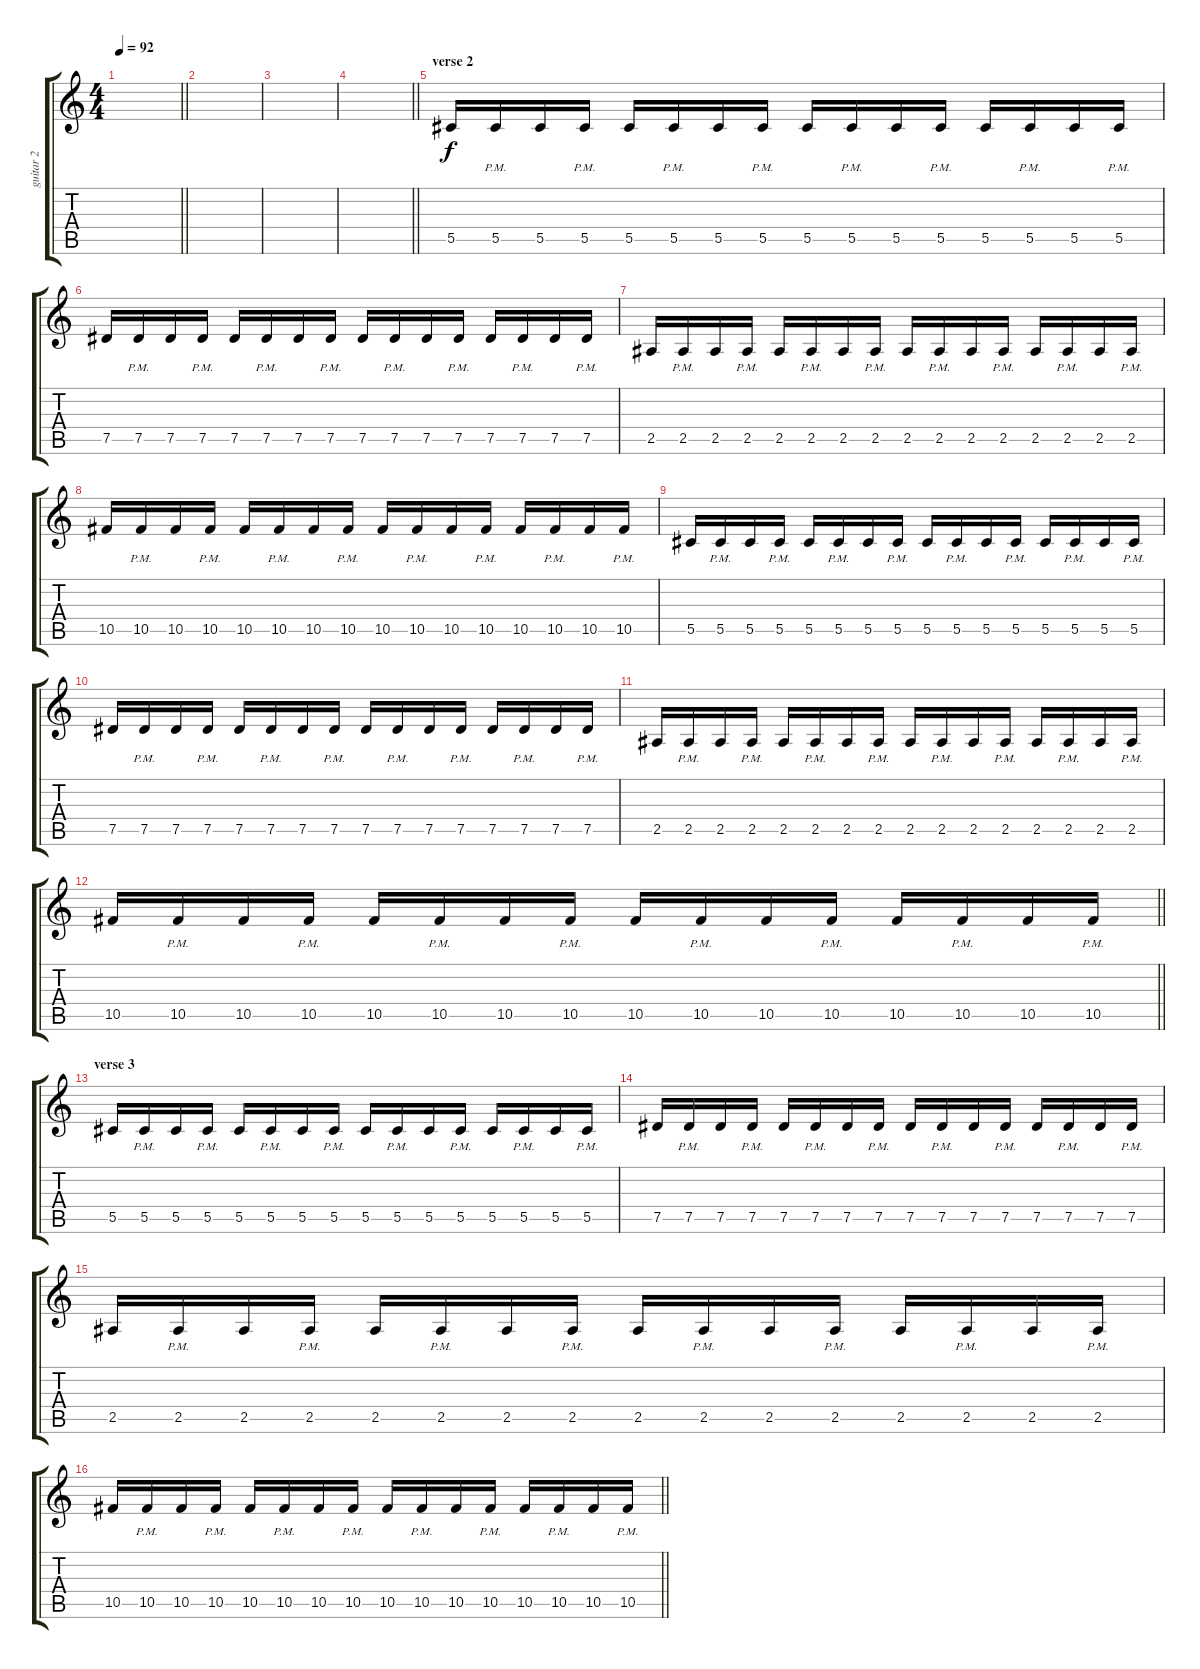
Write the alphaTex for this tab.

\track ("guitar 2" "guitar 2") {instrument electricguitarclean}
\staff {score tabs}
\tuning (Eb4 Bb3 Gb3 Db3 Ab2 Eb2) {hide}
\ts (4 4)
\tempo 92
\clef g2
\barLineRight lightlight
\ks c
|
|
|
\barLineRight lightlight
|
\section ("" "verse 2")
5.5.16 5.5{pm}.16 5.5.16 5.5{pm}.16 5.5.16 5.5{pm}.16 5.5.16 5.5{pm}.16 5.5.16 5.5{pm}.16 5.5.16 5.5{pm}.16 5.5.16 5.5{pm}.16 5.5.16 5.5{pm}.16 |
7.5.16 7.5{pm}.16 7.5.16 7.5{pm}.16 7.5.16 7.5{pm}.16 7.5.16 7.5{pm}.16 7.5.16 7.5{pm}.16 7.5.16 7.5{pm}.16 7.5.16 7.5{pm}.16 7.5.16 7.5{pm}.16 |
2.5.16 2.5{pm}.16 2.5.16 2.5{pm}.16 2.5.16 2.5{pm}.16 2.5.16 2.5{pm}.16 2.5.16 2.5{pm}.16 2.5.16 2.5{pm}.16 2.5.16 2.5{pm}.16 2.5.16 2.5{pm}.16 |
10.5.16 10.5{pm}.16 10.5.16 10.5{pm}.16 10.5.16 10.5{pm}.16 10.5.16 10.5{pm}.16 10.5.16 10.5{pm}.16 10.5.16 10.5{pm}.16 10.5.16 10.5{pm}.16 10.5.16 10.5{pm}.16 |
5.5.16 5.5{pm}.16 5.5.16 5.5{pm}.16 5.5.16 5.5{pm}.16 5.5.16 5.5{pm}.16 5.5.16 5.5{pm}.16 5.5.16 5.5{pm}.16 5.5.16 5.5{pm}.16 5.5.16 5.5{pm}.16 |
7.5.16 7.5{pm}.16 7.5.16 7.5{pm}.16 7.5.16 7.5{pm}.16 7.5.16 7.5{pm}.16 7.5.16 7.5{pm}.16 7.5.16 7.5{pm}.16 7.5.16 7.5{pm}.16 7.5.16 7.5{pm}.16 |
2.5.16 2.5{pm}.16 2.5.16 2.5{pm}.16 2.5.16 2.5{pm}.16 2.5.16 2.5{pm}.16 2.5.16 2.5{pm}.16 2.5.16 2.5{pm}.16 2.5.16 2.5{pm}.16 2.5.16 2.5{pm}.16 |
\barLineRight lightlight
10.5.16 10.5{pm}.16 10.5.16 10.5{pm}.16 10.5.16 10.5{pm}.16 10.5.16 10.5{pm}.16 10.5.16 10.5{pm}.16 10.5.16 10.5{pm}.16 10.5.16 10.5{pm}.16 10.5.16 10.5{pm}.16 |
\section ("" "verse 3 ")
5.5.16 5.5{pm}.16 5.5.16 5.5{pm}.16 5.5.16 5.5{pm}.16 5.5.16 5.5{pm}.16 5.5.16 5.5{pm}.16 5.5.16 5.5{pm}.16 5.5.16 5.5{pm}.16 5.5.16 5.5{pm}.16 |
7.5.16 7.5{pm}.16 7.5.16 7.5{pm}.16 7.5.16 7.5{pm}.16 7.5.16 7.5{pm}.16 7.5.16 7.5{pm}.16 7.5.16 7.5{pm}.16 7.5.16 7.5{pm}.16 7.5.16 7.5{pm}.16 |
2.5.16 2.5{pm}.16 2.5.16 2.5{pm}.16 2.5.16 2.5{pm}.16 2.5.16 2.5{pm}.16 2.5.16 2.5{pm}.16 2.5.16 2.5{pm}.16 2.5.16 2.5{pm}.16 2.5.16 2.5{pm}.16 |
\barLineRight lightlight
10.5.16 10.5{pm}.16 10.5.16 10.5{pm}.16 10.5.16 10.5{pm}.16 10.5.16 10.5{pm}.16 10.5.16 10.5{pm}.16 10.5.16 10.5{pm}.16 10.5.16 10.5{pm}.16 10.5.16 10.5{pm}.16
